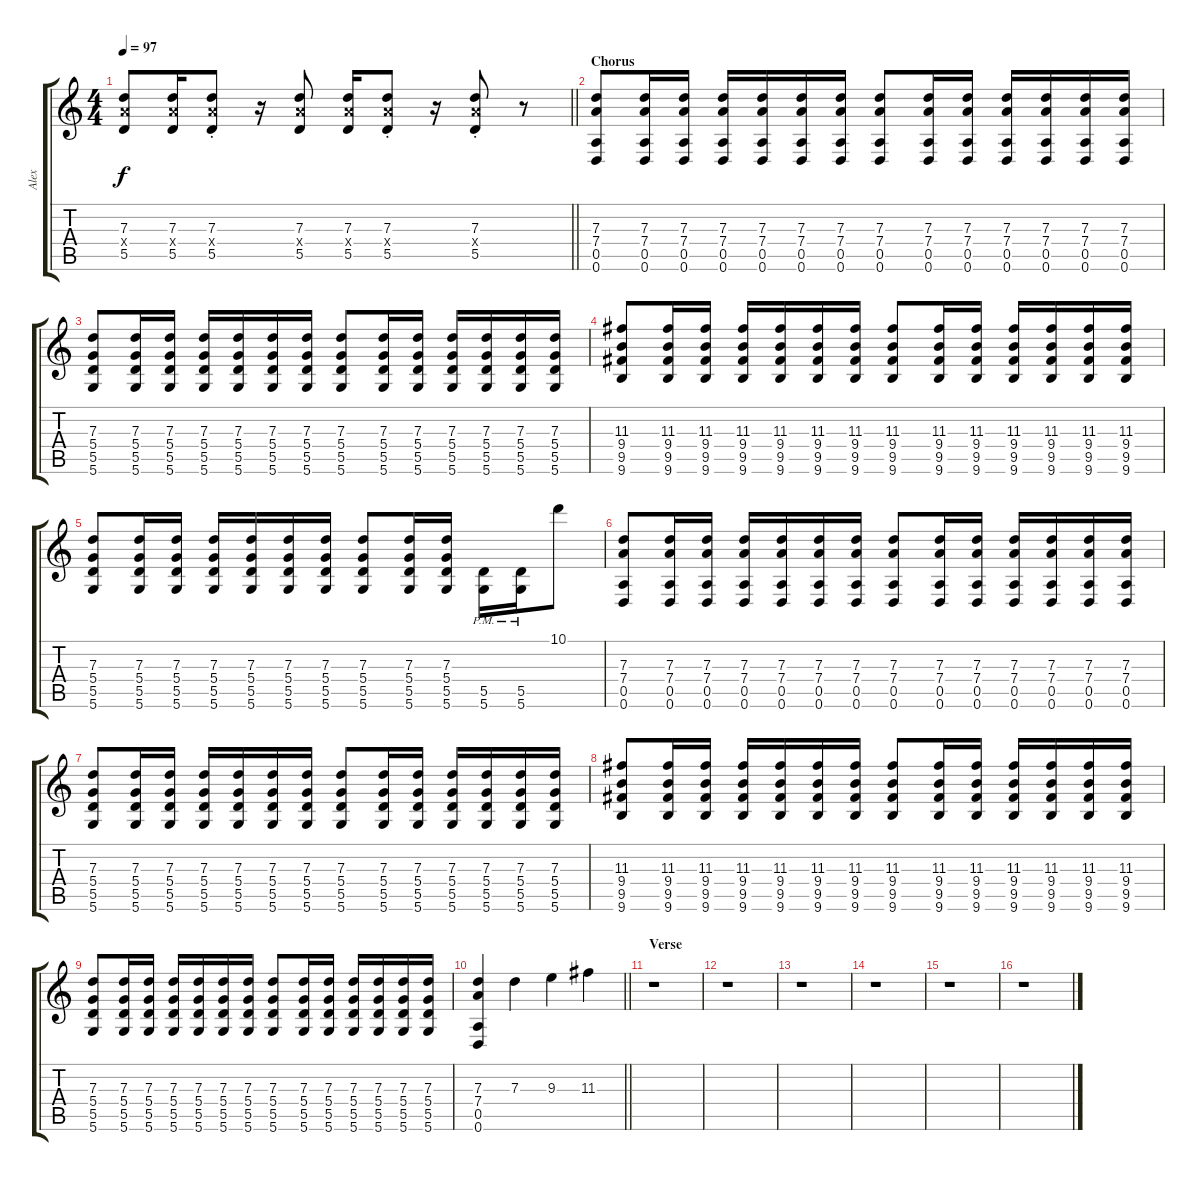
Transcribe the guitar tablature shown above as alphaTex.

\track ("Alex" "Alex") {instrument distortionguitar}
\staff {score tabs}
\tuning (E4 B3 G3 D3 A2 D2) {hide}
\ts (4 4)
\tempo 97
\clef g2
\barLineRight lightlight
\ks c
(7.3 7.4{x} 5.5).8{dy f} (7.3 7.4{x} 5.5).16 (7.3{st} 7.4{x} 5.5{st}).8 r.16 (7.3 7.4{x} 5.5).8 (7.3 7.4{x} 5.5).16 (7.3{st} 7.4{x} 5.5{st}).8 r.16 (7.3{st} 7.4{x} 5.5{st}).8 r.8 |
\section ("" "Chorus")
(7.3 7.4 0.5 0.6).8 (7.3 7.4 0.5 0.6).16 (7.3 7.4 0.5 0.6).16 (7.3 7.4 0.5 0.6).16 (7.3 7.4 0.5 0.6).16 (7.3 7.4 0.5 0.6).16 (7.3 7.4 0.5 0.6).16 (7.3 7.4 0.5 0.6).8 (7.3 7.4 0.5 0.6).16 (7.3 7.4 0.5 0.6).16 (7.3 7.4 0.5 0.6).16 (7.3 7.4 0.5 0.6).16 (7.3 7.4 0.5 0.6).16 (7.3 7.4 0.5 0.6).16 |
(7.3 5.4 5.5 5.6).8 (7.3 5.4 5.5 5.6).16 (7.3 5.4 5.5 5.6).16 (7.3 5.4 5.5 5.6).16 (7.3 5.4 5.5 5.6).16 (7.3 5.4 5.5 5.6).16 (7.3 5.4 5.5 5.6).16 (7.3 5.4 5.5 5.6).8 (7.3 5.4 5.5 5.6).16 (7.3 5.4 5.5 5.6).16 (7.3 5.4 5.5 5.6).16 (7.3 5.4 5.5 5.6).16 (7.3 5.4 5.5 5.6).16 (7.3 5.4 5.5 5.6).16 |
(11.3 9.4 9.5 9.6).8 (11.3 9.4 9.5 9.6).16 (11.3 9.4 9.5 9.6).16 (11.3 9.4 9.5 9.6).16 (11.3 9.4 9.5 9.6).16 (11.3 9.4 9.5 9.6).16 (11.3 9.4 9.5 9.6).16 (11.3 9.4 9.5 9.6).8 (11.3 9.4 9.5 9.6).16 (11.3 9.4 9.5 9.6).16 (11.3 9.4 9.5 9.6).16 (11.3 9.4 9.5 9.6).16 (11.3 9.4 9.5 9.6).16 (11.3 9.4 9.5 9.6).16 |
(7.3 5.4 5.5 5.6).8 (7.3 5.4 5.5 5.6).16 (7.3 5.4 5.5 5.6).16 (7.3 5.4 5.5 5.6).16 (7.3 5.4 5.5 5.6).16 (7.3 5.4 5.5 5.6).16 (7.3 5.4 5.5 5.6).16 (7.3 5.4 5.5 5.6).8 (7.3 5.4 5.5 5.6).16 (7.3 5.4 5.5 5.6).16 (5.5{pm} 5.6{pm}).16 (5.5{pm} 5.6{pm}).16 10.1.8 |
(7.3 7.4 0.5 0.6).8 (7.3 7.4 0.5 0.6).16 (7.3 7.4 0.5 0.6).16 (7.3 7.4 0.5 0.6).16 (7.3 7.4 0.5 0.6).16 (7.3 7.4 0.5 0.6).16 (7.3 7.4 0.5 0.6).16 (7.3 7.4 0.5 0.6).8 (7.3 7.4 0.5 0.6).16 (7.3 7.4 0.5 0.6).16 (7.3 7.4 0.5 0.6).16 (7.3 7.4 0.5 0.6).16 (7.3 7.4 0.5 0.6).16 (7.3 7.4 0.5 0.6).16 |
(7.3 5.4 5.5 5.6).8 (7.3 5.4 5.5 5.6).16 (7.3 5.4 5.5 5.6).16 (7.3 5.4 5.5 5.6).16 (7.3 5.4 5.5 5.6).16 (7.3 5.4 5.5 5.6).16 (7.3 5.4 5.5 5.6).16 (7.3 5.4 5.5 5.6).8 (7.3 5.4 5.5 5.6).16 (7.3 5.4 5.5 5.6).16 (7.3 5.4 5.5 5.6).16 (7.3 5.4 5.5 5.6).16 (7.3 5.4 5.5 5.6).16 (7.3 5.4 5.5 5.6).16 |
(11.3 9.4 9.5 9.6).8 (11.3 9.4 9.5 9.6).16 (11.3 9.4 9.5 9.6).16 (11.3 9.4 9.5 9.6).16 (11.3 9.4 9.5 9.6).16 (11.3 9.4 9.5 9.6).16 (11.3 9.4 9.5 9.6).16 (11.3 9.4 9.5 9.6).8 (11.3 9.4 9.5 9.6).16 (11.3 9.4 9.5 9.6).16 (11.3 9.4 9.5 9.6).16 (11.3 9.4 9.5 9.6).16 (11.3 9.4 9.5 9.6).16 (11.3 9.4 9.5 9.6).16 |
(7.3 5.4 5.5 5.6).8 (7.3 5.4 5.5 5.6).16 (7.3 5.4 5.5 5.6).16 (7.3 5.4 5.5 5.6).16 (7.3 5.4 5.5 5.6).16 (7.3 5.4 5.5 5.6).16 (7.3 5.4 5.5 5.6).16 (7.3 5.4 5.5 5.6).8 (7.3 5.4 5.5 5.6).16 (7.3 5.4 5.5 5.6).16 (7.3 5.4 5.5 5.6).16 (7.3 5.4 5.5 5.6).16 (7.3 5.4 5.5 5.6).16 (7.3 5.4 5.5 5.6).16 |
\barLineRight lightlight
(7.3 7.4 0.5 0.6).4 7.3.4 9.3.4 11.3.4 |
\section ("" "Verse")
r.1 |
r.1 |
r.1 |
r.1 |
r.1 |
r.1
